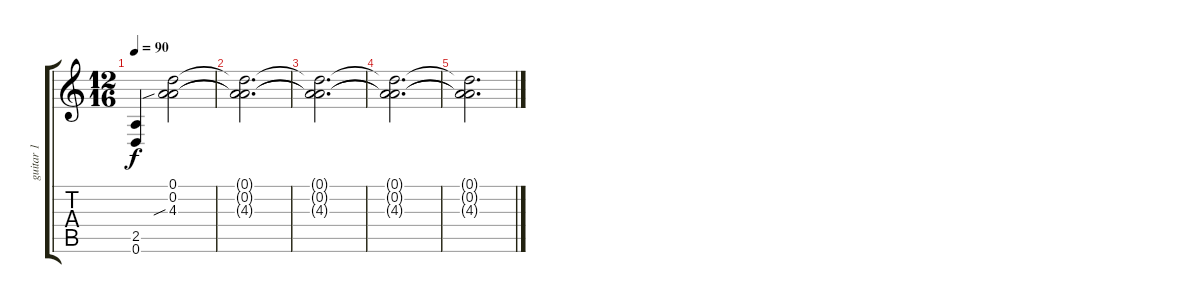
\track ("guitar 1" "guitar 1") {instrument distortionguitar}
\staff {score tabs}
\tuning (D4 A3 F3 C3 G2 D2) {hide}
\ts (12 16)
\tempo 90
\clef g2
\ks c
(2.5 0.6).4{dy f} (0.1 0.2 4.3{sib}).2 |
(0.1{t} 0.2{t} 4.3{t}).2{d} |
(0.1{t} 0.2{t} 4.3{t}).2{d} |
(0.1{t} 0.2{t} 4.3{t}).2{d} |
(0.1{t} 0.2{t} 4.3{t}).2{d}
